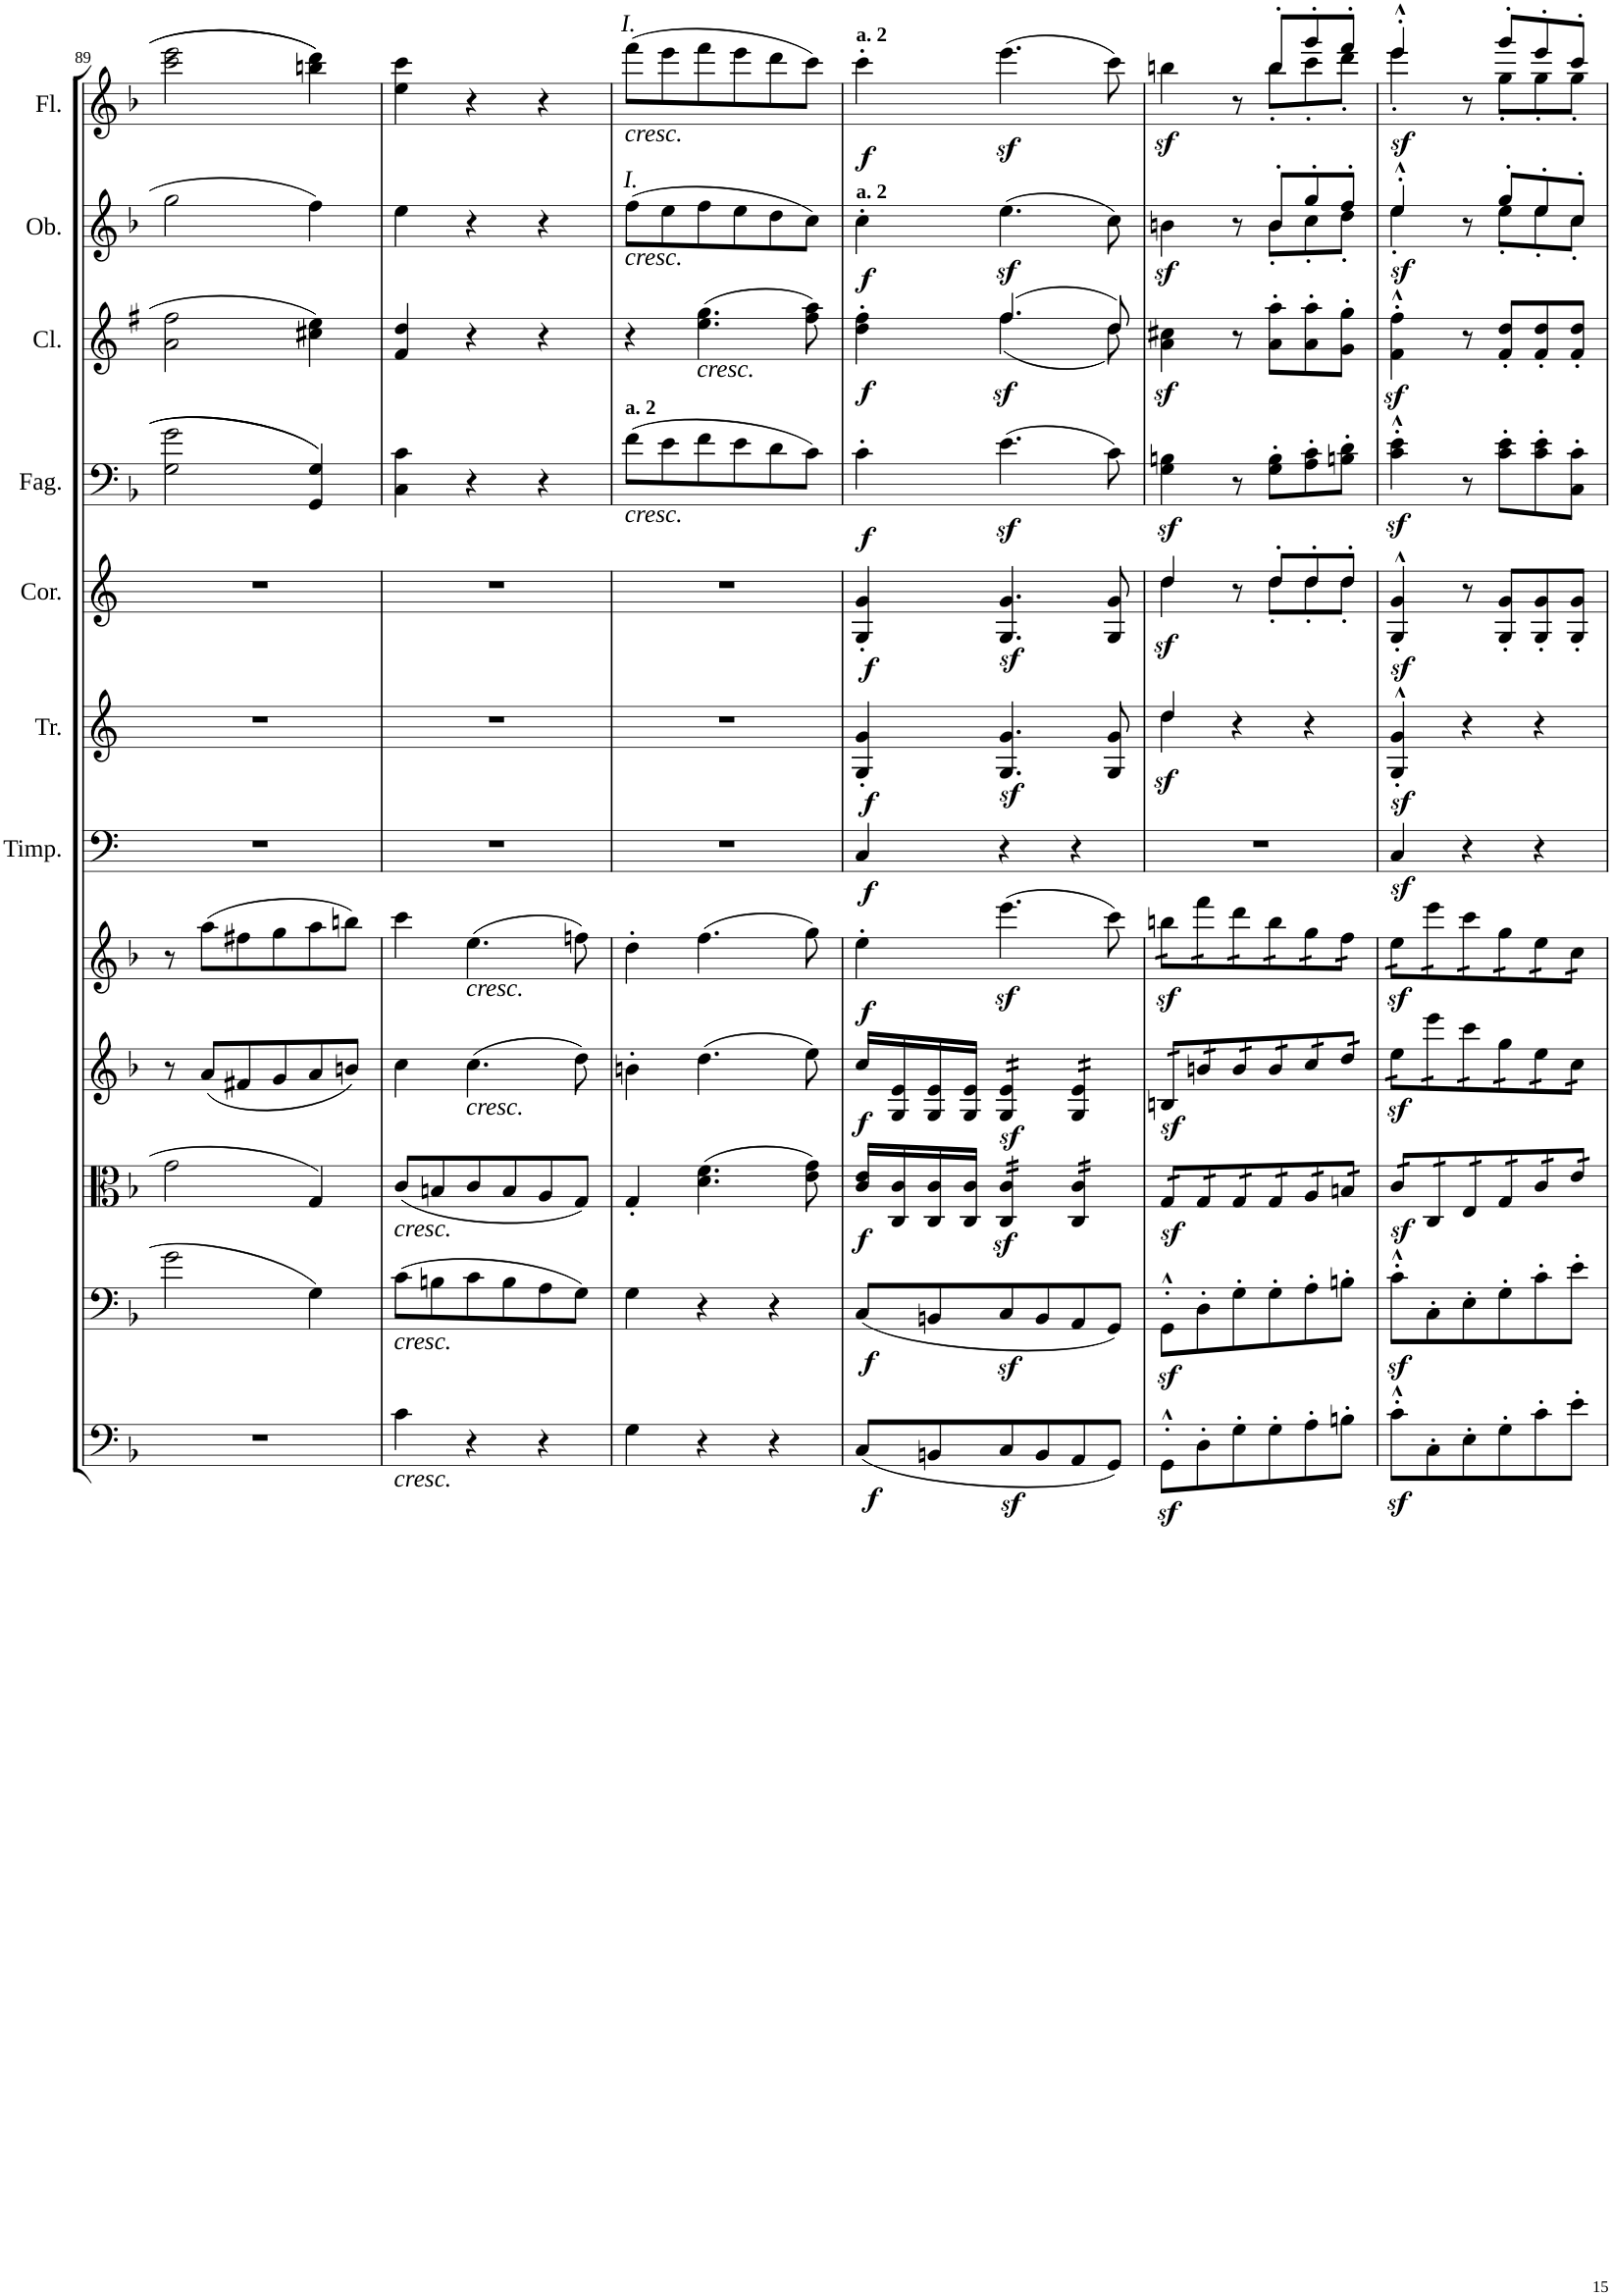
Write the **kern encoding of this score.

**kern	**dynam	**kern	**dynam	**kern	**dynam	**kern	**dynam	**kern	**dynam	**kern	**dynam	**kern	**dynam	**kern	**dynam	**kern	**dynam	**kern	**dynam	**kern	**dynam	**kern	**dynam
*part12	*part12	*part11	*part11	*part10	*part10	*part9	*part9	*part8	*part8	*part7	*part7	*part6	*part6	*part5	*part5	*part4	*part4	*part3	*part3	*part2	*part2	*part1	*part1
*staff12	*staff12	*staff11	*staff11	*staff10	*staff10	*staff9	*staff9	*staff8	*staff8	*staff7	*staff7	*staff6	*staff6	*staff5	*staff5	*staff4	*staff4	*staff3	*staff3	*staff2	*staff2	*staff1	*staff1
*I"Basso	*	*I"Violoncello	*	*I"Viola	*	*I"Violino II	*	*I"Violino I	*	*I"Timpani in F.C.	*	*I"Trombe in F	*	*I"Corni in F	*	*I"Fagotti	*	*I"Clarinetti in B	*	*I"Oboi	*	*I"Flauti	*
*	*	*	*	*	*	*	*	*	*	*I'Timp.	*	*I'Tr.	*	*I'Cor.	*	*I'Fag.	*	*I'Cl.	*	*I'Ob.	*	*I'Fl.	*
!!LO:PB:g=z
*clefF4	*	*clefF4	*	*clefC3	*	*clefG2	*	*clefG2	*	*clefF4	*	*clefG2	*	*clefG2	*	*clefF4	*	*clefG2	*	*clefG2	*	*clefG2	*
*Trd7c12	*	*	*	*	*	*	*	*	*	*	*	*Trd-3c-5	*	*Trd4c7	*	*	*	*Trd1c2	*	*	*	*	*
*k[b-]	*	*k[b-]	*	*k[b-]	*	*k[b-]	*	*k[b-]	*	*k[]	*	*k[]	*	*k[]	*	*k[b-]	*	*k[f#]	*	*k[b-]	*	*k[b-]	*
*M3/4	*	*M3/4	*	*M3/4	*	*M3/4	*	*M3/4	*	*M3/4	*	*M3/4	*	*M3/4	*	*M3/4	*	*M3/4	*	*M3/4	*	*M3/4	*
=89	=89	=89	=89	=89	=89	=89	=89	=89	=89	=89	=89	=89	=89	=89	=89	=89	=89	=89	=89	=89	=89	=89	=89
2.r	.	2g\	.	2g\	.	8r	.	8r	.	2.r	.	2.r	.	2.r	.	2G\ 2g\	.	2a\ 2ff#\	.	2gg\	.	2ccc\ 2eee\	.
.	.	.	.	.	.	(8a/L	.	(8aa\L	.	.	.	.	.	.	.	.	.	.	.	.	.	.	.
.	.	.	.	.	.	8f#X/	.	8ff#X\	.	.	.	.	.	.	.	.	.	.	.	.	.	.	.
.	.	.	.	.	.	8g/	.	8gg\	.	.	.	.	.	.	.	.	.	.	.	.	.	.	.
.	.	4G\	.	4G/	.	8a/	.	8aa\	.	.	.	.	.	.	.	4GG/ 4G/	.	4cc#X\ 4ee\	.	4ff\	.	4bbn\ 4ddd\	.
.	.	.	.	.	.	8bn/J)	.	8bbn\J)	.	.	.	.	.	.	.	.	.	.	.	.	.	.	.
=90	=90	=90	=90	=90	=90	=90	=90	=90	=90	=90	=90	=90	=90	=90	=90	=90	=90	=90	=90	=90	=90	=90	=90
!	!	!	!	!LO:TX:b:i:t=cresc.	!	!	!	!	!	!	!	!	!	!	!	!	!	!	!	!	!	!	!
!	!	!LO:TX:b:i:t=cresc.	!	!	!	!	!	!	!	!	!	!	!	!	!	!	!	!	!	!	!	!	!
!LO:TX:b:i:t=cresc.	!	!	!	!	!	!	!	!	!	!	!	!	!	!	!	!	!	!	!	!	!	!	!
4c\	.	(8c\L	.	(8c/L	.	4cc\	.	4ccc\	.	2.r	.	2.r	.	2.r	.	4C\ 4c\	.	4f#/ 4dd/	.	4ee\	.	4ee\ 4ccc\	.
.	.	8Bn\	.	8Bn/	.	.	.	.	.	.	.	.	.	.	.	.	.	.	.	.	.	.	.
!	!	!	!	!	!	!	!	!LO:TX:b:i:t=cresc.	!	!	!	!	!	!	!	!	!	!	!	!	!	!	!
!	!	!	!	!	!	!LO:TX:b:i:t=cresc.	!	!	!	!	!	!	!	!	!	!	!	!	!	!	!	!	!
4r	.	8c\	.	8c/	.	(4.cc\	.	(4.ee\	.	.	.	.	.	.	.	4r	.	4r	.	4r	.	4r	.
.	.	8B\	.	8B/	.	.	.	.	.	.	.	.	.	.	.	.	.	.	.	.	.	.	.
4r	.	8A\	.	8A/	.	.	.	.	.	.	.	.	.	.	.	4r	.	4r	.	4r	.	4r	.
.	.	8G\J)	.	8G/J)	.	8dd\)	.	8ffn\)	.	.	.	.	.	.	.	.	.	.	.	.	.	.	.
=91	=91	=91	=91	=91	=91	=91	=91	=91	=91	=91	=91	=91	=91	=91	=91	=91	=91	=91	=91	=91	=91	=91	=91
!	!	!	!	!	!	!	!	!	!	!	!	!	!	!	!	!	!	!	!	!	!	!LO:TX:b:i:t=cresc.	!
!	!	!	!	!	!	!	!	!	!	!	!	!	!	!	!	!	!	!	!	!	!	!LO:TX:a:i:t=I.	!
!	!	!	!	!	!	!	!	!	!	!	!	!	!	!	!	!	!	!	!	!LO:TX:b:i:t=cresc.	!	!	!
!	!	!	!	!	!	!	!	!	!	!	!	!	!	!	!	!	!	!	!	!LO:TX:a:i:t=I.	!	!	!
!	!	!	!	!	!	!	!	!	!	!	!	!	!	!	!	!LO:TX:b:i:t=cresc.	!	!	!	!	!	!	!
!	!	!	!	!	!	!	!	!	!	!	!	!	!	!	!	!LO:TX:a:B:t=a. 2	!	!	!	!	!	!	!
4G\	.	4G\	.	4G'/	.	4bn'\	.	4dd'\	.	2.r	.	2.r	.	2.r	.	(8f\L	.	4r	.	(8ff\L	.	(8fff\L	.
.	.	.	.	.	.	.	.	.	.	.	.	.	.	.	.	8e\	.	.	.	8ee\	.	8eee\	.
!	!	!	!	!	!	!	!	!	!	!	!	!	!	!	!	!	!	!LO:TX:b:i:t=cresc.	!	!	!	!	!
4r	.	4r	.	(4.d\ 4.f\	.	(4.dd\	.	(4.ff\	.	.	.	.	.	.	.	8f\	.	(4.ee\ 4.gg\	.	8ff\	.	8fff\	.
.	.	.	.	.	.	.	.	.	.	.	.	.	.	.	.	8e\	.	.	.	8ee\	.	8eee\	.
4r	.	4r	.	.	.	.	.	.	.	.	.	.	.	.	.	8d\	.	.	.	8dd\	.	8ddd\	.
.	.	.	.	8e\ 8g\)	.	8ee\)	.	8gg\)	.	.	.	.	.	.	.	8c\J)	.	8ff#\ 8aa\)	.	8cc\J)	.	8ccc\J)	.
=92	=92	=92	=92	=92	=92	=92	=92	=92	=92	=92	=92	=92	=92	=92	=92	=92	=92	=92	=92	=92	=92	=92	=92
*	*	*	*	*	*	*	*	*	*	*	*	*	*	*	*	*	*	*^	*	*	*	*	*
!	!	!	!	!	!	!	!	!	!	!	!	!	!	!	!	!	!	!	!	!	!	!	!LO:TX:a:B:t=a. 2	!
!	!	!	!	!	!	!	!	!	!	!	!	!	!	!	!	!	!	!	!	!	!LO:TX:a:B:t=a. 2	!	!	!
!	!LO:DY:b	!	!LO:DY:b	!	!LO:DY:b	!	!LO:DY:b	!	!LO:DY:b	!	!LO:DY:b	!	!LO:DY:b	!	!LO:DY:b	!	!LO:DY:b	!	!	!LO:DY:b	!	!LO:DY:b	!	!LO:DY:b
(8C/L	f	(8C/L	f	16c/ 16e/LL	f	16cc/LL	f	4ee'\	f	4C/	f	4G/' 4g/'	f	4G/' 4g/'	f	4c'\	f	4dd\'> 4ff#\'>	4ryy	f	4cc'\	f	4ccc'\	f
.	.	.	.	16C/ 16c/	.	16G/ 16e/	.	.	.	.	.	.	.	.	.	.	.	.	.	.	.	.	.	.
8BBn/	.	8BBn/	.	16C/ 16c/	.	16G/ 16e/	.	.	.	.	.	.	.	.	.	.	.	.	.	.	.	.	.	.
.	.	.	.	16C/ 16c/JJ	.	16G/ 16e/JJ	.	.	.	.	.	.	.	.	.	.	.	.	.	.	.	.	.	.
!	!	!	!	!	!	!	!	!	!	!	!	!	!	!	!	!	!	!	!	!LO:DY:b	!	!	!	!
*	*	*	*	*tremolo	*	*	*	*	*	*	*	*	*	*	*	*	*	*	*	*	*	*	*	*
*	*	*	*	*	*	*tremolo	*	*	*	*	*	*	*	*	*	*	*	*	*	*	*	*	*	*
8Cz<^/	.	8Cz<^/	.	16C/z<^ 16c/z<^LL	.	16G/z<^ 16e/z<^LL	.	(4.eeez<^\	.	4r	.	4.G/z<^ 4.g/z<^	.	4.G/z<^ 4.g/z<^	.	(4.ez<^\	.	(4.ff#^/	(4.ff#\	sf	(4.eez<^\	.	(4.eeez<^\	.
.	.	.	.	16C/z<^ 16c/z<^	.	16G/z<^ 16e/z<^	.	.	.	.	.	.	.	.	.	.	.	.	.	.	.	.	.	.
8BB/	.	8BB/	.	16C/z<^ 16c/z<^	.	16G/z<^ 16e/z<^	.	.	.	.	.	.	.	.	.	.	.	.	.	.	.	.	.	.
.	.	.	.	16C/z<^ 16c/z<^JJ	.	16G/z<^ 16e/z<^JJ	.	.	.	.	.	.	.	.	.	.	.	.	.	.	.	.	.	.
8AA/	.	8AA/	.	16C/ 16c/LL	.	16G/ 16e/LL	.	.	.	4r	.	.	.	.	.	.	.	.	.	.	.	.	.	.
.	.	.	.	16C/ 16c/	.	16G/ 16e/	.	.	.	.	.	.	.	.	.	.	.	.	.	.	.	.	.	.
8GG/J)	.	8GG/J)	.	16C/ 16c/	.	16G/ 16e/	.	8ccc\)	.	.	.	8G/ 8g/	.	8G/ 8g/	.	8c\)	.	8dd/)	8dd\)	.	8cc\)	.	8ccc\)	.
.	.	.	.	16C/ 16c/JJ	.	16G/ 16e/JJ	.	.	.	.	.	.	.	.	.	.	.	.	.	.	.	.	.	.
=93	=93	=93	=93	=93	=93	=93	=93	=93	=93	=93	=93	=93	=93	=93	=93	=93	=93	=93	=93	=93	=93	=93	=93	=93
*	*	*	*	*	*	*	*	*	*	*	*	*^	*	*^	*	*	*	*	*	*	*^	*	*^	*
!	!	!	!	!	!	!	!	!	!	!	!	!	!	!LO:DY:b	!	!	!LO:DY:b	!	!	!	!	!	!	!	!LO:DY:b	!	!	!LO:DY:b
*	*	*	*	*	*	*	*	*	*	*	*	*	*	*	*	*	*	*	*	*v	*v	*	*	*	*	*	*	*
*	*	*	*	*	*	*	*	*tremolo	*	*	*	*	*	*	*	*	*	*	*	*	*	*	*	*	*	*	*
8GGz<'^^\L	.	8GGz<'^^\L	.	16Gz<^/LL	.	16Bnz<^/LL	.	16bbnz<^\LL	.	2.r	.	4dd^/	4dd\	sf	4dd^/	4dd\	sf	4G\z<^ 4Bn\z<^	.	4a\z<^ 4cc#X\z<^	.	4bn^\	4.ryy	sf	4bbn^\	4.ryy	sf
.	.	.	.	16Gz<^/	.	16Bnz<^/	.	16bbnz<^\	.	.	.	.	.	.	.	.	.	.	.	.	.	.	.	.	.	.	.
8D'\	.	8D'\	.	16G/	.	16bn/	.	16fff\	.	.	.	.	.	.	.	.	.	.	.	.	.	.	.	.	.	.	.
.	.	.	.	16G/	.	16bn/	.	16fff\	.	.	.	.	.	.	.	.	.	.	.	.	.	.	.	.	.	.	.
8G'\	.	8G'\	.	16G/	.	16b/	.	16ddd\	.	.	.	4r	2ryy	.	8r	8ryy	.	8r	.	8r	.	8r	.	.	8r	.	.
.	.	.	.	16G/	.	16b/	.	16ddd\	.	.	.	.	.	.	.	.	.	.	.	.	.	.	.	.	.	.	.
8G'\	.	8G'\	.	16G/	.	16b/	.	16bb\	.	.	.	.	.	.	8dd'/L	8dd'\L	.	8G\' 8B\'L	.	8a\' 8aa\'L	.	8b'/L	8b'\L	.	8bb'/L	8bb'\L	.
.	.	.	.	16G/	.	16b/	.	16bb\	.	.	.	.	.	.	.	.	.	.	.	.	.	.	.	.	.	.	.
8A'\	.	8A'\	.	16A/	.	16cc/	.	16gg\	.	.	.	4r	.	.	8dd'/	8dd'\	.	8A\' 8c\'	.	8a\' 8aa\'	.	8gg'/	8cc'\	.	8ggg'/	8ccc'\	.
.	.	.	.	16A/	.	16cc/	.	16gg\	.	.	.	.	.	.	.	.	.	.	.	.	.	.	.	.	.	.	.
8Bn'\J	.	8Bn'\J	.	16Bn/	.	16dd/	.	16ff\	.	.	.	.	.	.	8dd'/J	8dd'\J	.	8Bn\' 8d\'J	.	8g\' 8gg\'J	.	8ff'/J	8dd'\J	.	8fff'/J	8ddd'\J	.
.	.	.	.	16Bn/JJ	.	16dd/JJ	.	16ff\JJ	.	.	.	.	.	.	.	.	.	.	.	.	.	.	.	.	.	.	.
*	*	*	*	*	*	*	*	*	*	*	*	*v	*v	*	*	*	*	*	*	*	*	*	*	*	*	*	*
=94	=94	=94	=94	=94	=94	=94	=94	=94	=94	=94	=94	=94	=94	=94	=94	=94	=94	=94	=94	=94	=94	=94	=94	=94	=94	=94
!	!	!	!	!	!	!	!	!	!	!	!	!	!	!	!	!	!	!	!	!	!	!	!LO:DY:b	!	!	!LO:DY:b
*	*	*	*	*	*	*	*	*	*	*	*	*	*	*v	*v	*	*	*	*	*	*	*	*	*	*	*
8cz<'^^\L	.	8cz<'^^\L	.	16cz<^/LL	.	16eez<^\LL	.	16eez<^\LL	.	4Cz<^/	.	4G/z<'^^ 4g/z<'^^	.	4G/z<'^^ 4g/z<'^^	.	4c\z<'^^ 4e\z<'^^	.	4f#\z<'^^ 4ff#\z<'^^	.	4ee'^^/	4ee'\	sf	4eee'^^/	4eee'\	sf
.	.	.	.	16cz<^/	.	16eez<^\	.	16eez<^\	.	.	.	.	.	.	.	.	.	.	.	.	.	.	.	.	.
8C'\	.	8C'\	.	16C/	.	16eee\	.	16eee\	.	.	.	.	.	.	.	.	.	.	.	.	.	.	.	.	.
.	.	.	.	16C/	.	16eee\	.	16eee\	.	.	.	.	.	.	.	.	.	.	.	.	.	.	.	.	.
8E'\	.	8E'\	.	16E/	.	16ccc\	.	16ccc\	.	4r	.	4r	.	8r	.	8r	.	8r	.	8r	8ryy	.	8r	8ryy	.
.	.	.	.	16E/	.	16ccc\	.	16ccc\	.	.	.	.	.	.	.	.	.	.	.	.	.	.	.	.	.
8G'\	.	8G'\	.	16G/	.	16gg\	.	16gg\	.	.	.	.	.	8G/' 8g/'L	.	8c\' 8e\'L	.	8f#/' 8dd/'L	.	8gg'/L	8ee'\L	.	8ggg'/L	8gg'\L	.
.	.	.	.	16G/	.	16gg\	.	16gg\	.	.	.	.	.	.	.	.	.	.	.	.	.	.	.	.	.
8c'\	.	8c'\	.	16c/	.	16ee\	.	16ee\	.	4r	.	4r	.	8G/' 8g/'	.	8c\' 8e\'	.	8f#/' 8dd/'	.	8ee'/	8ee'\	.	8eee'/	8gg'\	.
.	.	.	.	16c/	.	16ee\	.	16ee\	.	.	.	.	.	.	.	.	.	.	.	.	.	.	.	.	.
8e'\J	.	8e'\J	.	16e/	.	16cc\	.	16cc\	.	.	.	.	.	8G/' 8g/'J	.	8C\' 8c\'J	.	8f#/' 8dd/'J	.	8cc'/J	8cc'\J	.	8ccc'/J	8gg'\J	.
.	.	.	.	16e/JJ	.	16cc\JJ	.	16cc\JJ	.	.	.	.	.	.	.	.	.	.	.	.	.	.	.	.	.
*	*	*	*	*	*	*	*	*Xtremolo	*	*	*	*	*	*	*	*	*	*	*	*	*	*	*	*	*
*	*	*	*	*	*	*Xtremolo	*	*	*	*	*	*	*	*	*	*	*	*	*	*	*	*	*	*	*
*	*	*	*	*Xtremolo	*	*	*	*	*	*	*	*	*	*	*	*	*	*	*	*	*	*	*	*	*
*	*	*	*	*	*	*	*	*	*	*	*	*	*	*	*	*	*	*	*	*v	*v	*	*	*	*
*	*	*	*	*	*	*	*	*	*	*	*	*	*	*	*	*	*	*	*	*	*	*v	*v	*
=	=	=	=	=	=	=	=	=	=	=	=	=	=	=	=	=	=	=	=	=	=	=	=
*-	*-	*-	*-	*-	*-	*-	*-	*-	*-	*-	*-	*-	*-	*-	*-	*-	*-	*-	*-	*-	*-	*-	*-
